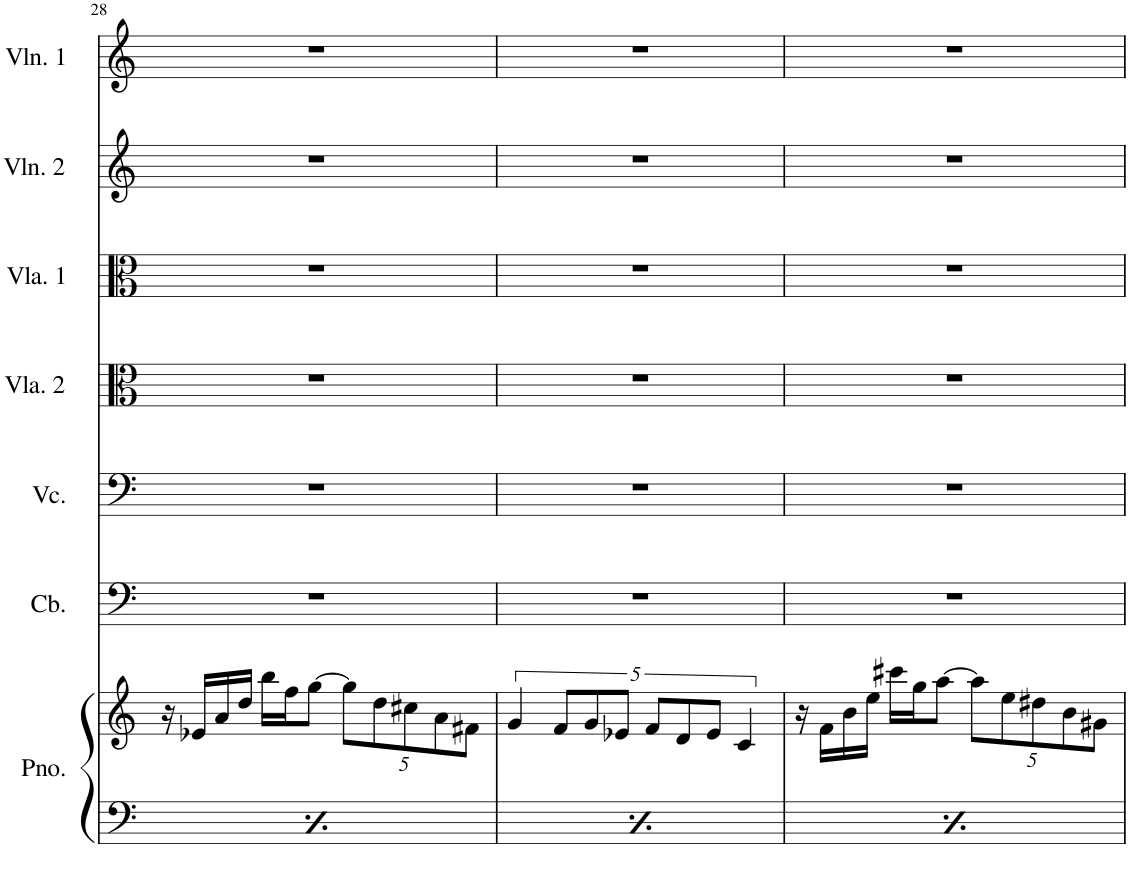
**kern	**kern	**kern	**kern	**kern	**kern	**kern	**kern
*part7	*part7	*part6	*part5	*part4	*part3	*part2	*part1
*staff8	*staff7	*staff6	*staff5	*staff4	*staff3	*staff2	*staff1
*I"Piano	*	*I"Kontrabasso	*I"Viulusello	*I"Viola 2	*I"Viola 1	*I"Viulu 2	*I"Viulu 1
*I'Pno.	*	*	*	*I'Vla. 2	*I'Vla. 1	*	*
!!LO:PB:g=z
*clefF4	*clefG2	*clefF4	*clefF4	*clefC3	*clefC3	*clefG2	*clefG2
*	*	*Trd7c12	*	*	*	*	*
*k[]	*k[]	*k[]	*k[]	*k[]	*k[]	*k[]	*k[]
*M4/4	*M4/4	*M4/4	*M4/4	*M4/4	*M4/4	*M4/4	*M4/4
*met(c)	*met(c)	*met(c)	*met(c)	*met(c)	*met(c)	*met(c)	*met(c)
*Xbrackettup	*	*	*	*	*	*	*
=28	=28	=28	=28	=28	=28	=28	=28
36BBB/LLL	16r	1r	1r	1r	1r	1r	1r
36GGG/	.	.	.	.	.	.	.
36GGG#X/	.	.	.	.	.	.	.
.	16e-X/LL	.	.	.	.	.	.
36GGGn/	.	.	.	.	.	.	.
36GGG#X/	.	.	.	.	.	.	.
.	16a/	.	.	.	.	.	.
36BBB-X/	.	.	.	.	.	.	.
36GGG#/	.	.	.	.	.	.	.
.	16dd/JJ	.	.	.	.	.	.
36BBB-/	.	.	.	.	.	.	.
36GGG#/JJJ	.	.	.	.	.	.	.
36GGGn/LLL	16bb\LL	.	.	.	.	.	.
36GGG#X/	.	.	.	.	.	.	.
36GGGn/	.	.	.	.	.	.	.
.	16ff\J	.	.	.	.	.	.
36GGG#X/	.	.	.	.	.	.	.
36BBB-/	.	.	.	.	.	.	.
.	[8gg\J	.	.	.	.	.	.
36GGG#/	.	.	.	.	.	.	.
36BBB-/	.	.	.	.	.	.	.
36GGG#/	.	.	.	.	.	.	.
36GGGn/JJJ	.	.	.	.	.	.	.
*	*Xbrackettup	*	*	*	*	*	*
36AAA-X/LLL	10gg\L]	.	.	.	.	.	.
36GGG/	.	.	.	.	.	.	.
36GGG#X/	.	.	.	.	.	.	.
36BBB-/	.	.	.	.	.	.	.
.	10dd\	.	.	.	.	.	.
36GGG#/	.	.	.	.	.	.	.
36GGGn/	.	.	.	.	.	.	.
36GGG#X/	.	.	.	.	.	.	.
36GGGn/	.	.	.	.	.	.	.
.	10cc#X\	.	.	.	.	.	.
36GGG#X/JJJ	.	.	.	.	.	.	.
36GGGn/LLL	.	.	.	.	.	.	.
36GGG#X/	.	.	.	.	.	.	.
.	10a\	.	.	.	.	.	.
36BBB-/	.	.	.	.	.	.	.
36GGG#/	.	.	.	.	.	.	.
36BBB-/	.	.	.	.	.	.	.
36GGG#/	.	.	.	.	.	.	.
.	10f#X\J	.	.	.	.	.	.
36GGGn/	.	.	.	.	.	.	.
36GGG#X/	.	.	.	.	.	.	.
36GGGn/JJJ	.	.	.	.	.	.	.
=29	=29	=29	=29	=29	=29	=29	=29
*	*brackettup	*	*	*	*	*	*
36BBB/LLL	5g/	1r	1r	1r	1r	1r	1r
36GGG/	.	.	.	.	.	.	.
36GGG#X/	.	.	.	.	.	.	.
36GGGn/	.	.	.	.	.	.	.
36GGG#X/	.	.	.	.	.	.	.
36BBB-X/	.	.	.	.	.	.	.
36GGG#/	.	.	.	.	.	.	.
36BBB-/	.	.	.	.	.	.	.
.	10f/L	.	.	.	.	.	.
36GGG#/JJJ	.	.	.	.	.	.	.
36GGGn/LLL	.	.	.	.	.	.	.
36GGG#X/	.	.	.	.	.	.	.
.	10g/	.	.	.	.	.	.
36GGGn/	.	.	.	.	.	.	.
36GGG#X/	.	.	.	.	.	.	.
36BBB-/	.	.	.	.	.	.	.
36GGG#/	.	.	.	.	.	.	.
.	10e-X/J	.	.	.	.	.	.
36BBB-/	.	.	.	.	.	.	.
36GGG#/	.	.	.	.	.	.	.
36GGGn/JJJ	.	.	.	.	.	.	.
36AAA-X/LLL	10f/L	.	.	.	.	.	.
36GGG/	.	.	.	.	.	.	.
36GGG#X/	.	.	.	.	.	.	.
36BBB-/	.	.	.	.	.	.	.
.	10d/	.	.	.	.	.	.
36GGG#/	.	.	.	.	.	.	.
36GGGn/	.	.	.	.	.	.	.
36GGG#X/	.	.	.	.	.	.	.
36GGGn/	.	.	.	.	.	.	.
.	10e-/J	.	.	.	.	.	.
36GGG#X/JJJ	.	.	.	.	.	.	.
36GGGn/LLL	.	.	.	.	.	.	.
36GGG#X/	.	.	.	.	.	.	.
.	5c/	.	.	.	.	.	.
36BBB-/	.	.	.	.	.	.	.
36GGG#/	.	.	.	.	.	.	.
36BBB-/	.	.	.	.	.	.	.
36GGG#/	.	.	.	.	.	.	.
36GGGn/	.	.	.	.	.	.	.
36GGG#X/	.	.	.	.	.	.	.
36GGGn/JJJ	.	.	.	.	.	.	.
=30	=30	=30	=30	=30	=30	=30	=30
36BBB/LLL	16r	1r	1r	1r	1r	1r	1r
36GGG/	.	.	.	.	.	.	.
36GGG#X/	.	.	.	.	.	.	.
.	16f\LL	.	.	.	.	.	.
36GGGn/	.	.	.	.	.	.	.
36GGG#X/	.	.	.	.	.	.	.
.	16b\	.	.	.	.	.	.
36BBB-X/	.	.	.	.	.	.	.
36GGG#/	.	.	.	.	.	.	.
.	16ee\JJ	.	.	.	.	.	.
36BBB-/	.	.	.	.	.	.	.
36GGG#/JJJ	.	.	.	.	.	.	.
36GGGn/LLL	16ccc#X\LL	.	.	.	.	.	.
36GGG#X/	.	.	.	.	.	.	.
36GGGn/	.	.	.	.	.	.	.
.	16gg\J	.	.	.	.	.	.
36GGG#X/	.	.	.	.	.	.	.
36BBB-/	.	.	.	.	.	.	.
.	[8aa\J	.	.	.	.	.	.
36GGG#/	.	.	.	.	.	.	.
36BBB-/	.	.	.	.	.	.	.
36GGG#/	.	.	.	.	.	.	.
36GGGn/JJJ	.	.	.	.	.	.	.
*	*Xbrackettup	*	*	*	*	*	*
36AAA-X/LLL	10aa\L]	.	.	.	.	.	.
36GGG/	.	.	.	.	.	.	.
36GGG#X/	.	.	.	.	.	.	.
36BBB-/	.	.	.	.	.	.	.
.	10ee\	.	.	.	.	.	.
36GGG#/	.	.	.	.	.	.	.
36GGGn/	.	.	.	.	.	.	.
36GGG#X/	.	.	.	.	.	.	.
36GGGn/	.	.	.	.	.	.	.
.	10dd#X\	.	.	.	.	.	.
36GGG#X/JJJ	.	.	.	.	.	.	.
36GGGn/LLL	.	.	.	.	.	.	.
36GGG#X/	.	.	.	.	.	.	.
.	10b\	.	.	.	.	.	.
36BBB-/	.	.	.	.	.	.	.
36GGG#/	.	.	.	.	.	.	.
36BBB-/	.	.	.	.	.	.	.
36GGG#/	.	.	.	.	.	.	.
.	10g#X\J	.	.	.	.	.	.
36GGGn/	.	.	.	.	.	.	.
36GGG#X/	.	.	.	.	.	.	.
36GGGn/JJJ	.	.	.	.	.	.	.
=	=	=	=	=	=	=	=
*-	*-	*-	*-	*-	*-	*-	*-
